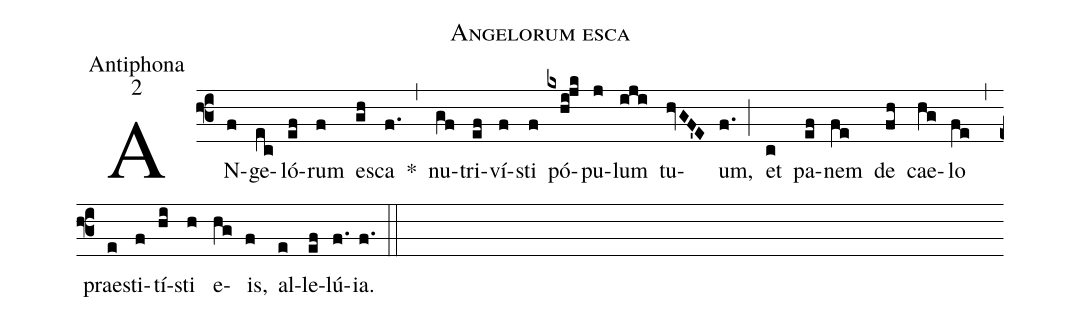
name:Angelorum esca;
office-part:Antiphona;
mode:2;
%%
(f3) AN(f)ge(ec)ló(ef)rum(f) e(gh)sca(f.) *(,) nu(gf)tri(ef)ví(f)sti(f) pó(kxhi!jk)pu(j)lum(iji) tu(hvGF'E)um,(f.) (;) et(c) pa(ef)nem(fe) de(fh) cae(hg)lo(fe) (,) prae(e)sti(f)tí(hi)sti(h) e(hg)is,(f) al(e)le(ef)lú(f.)ia.(f.) (::)
